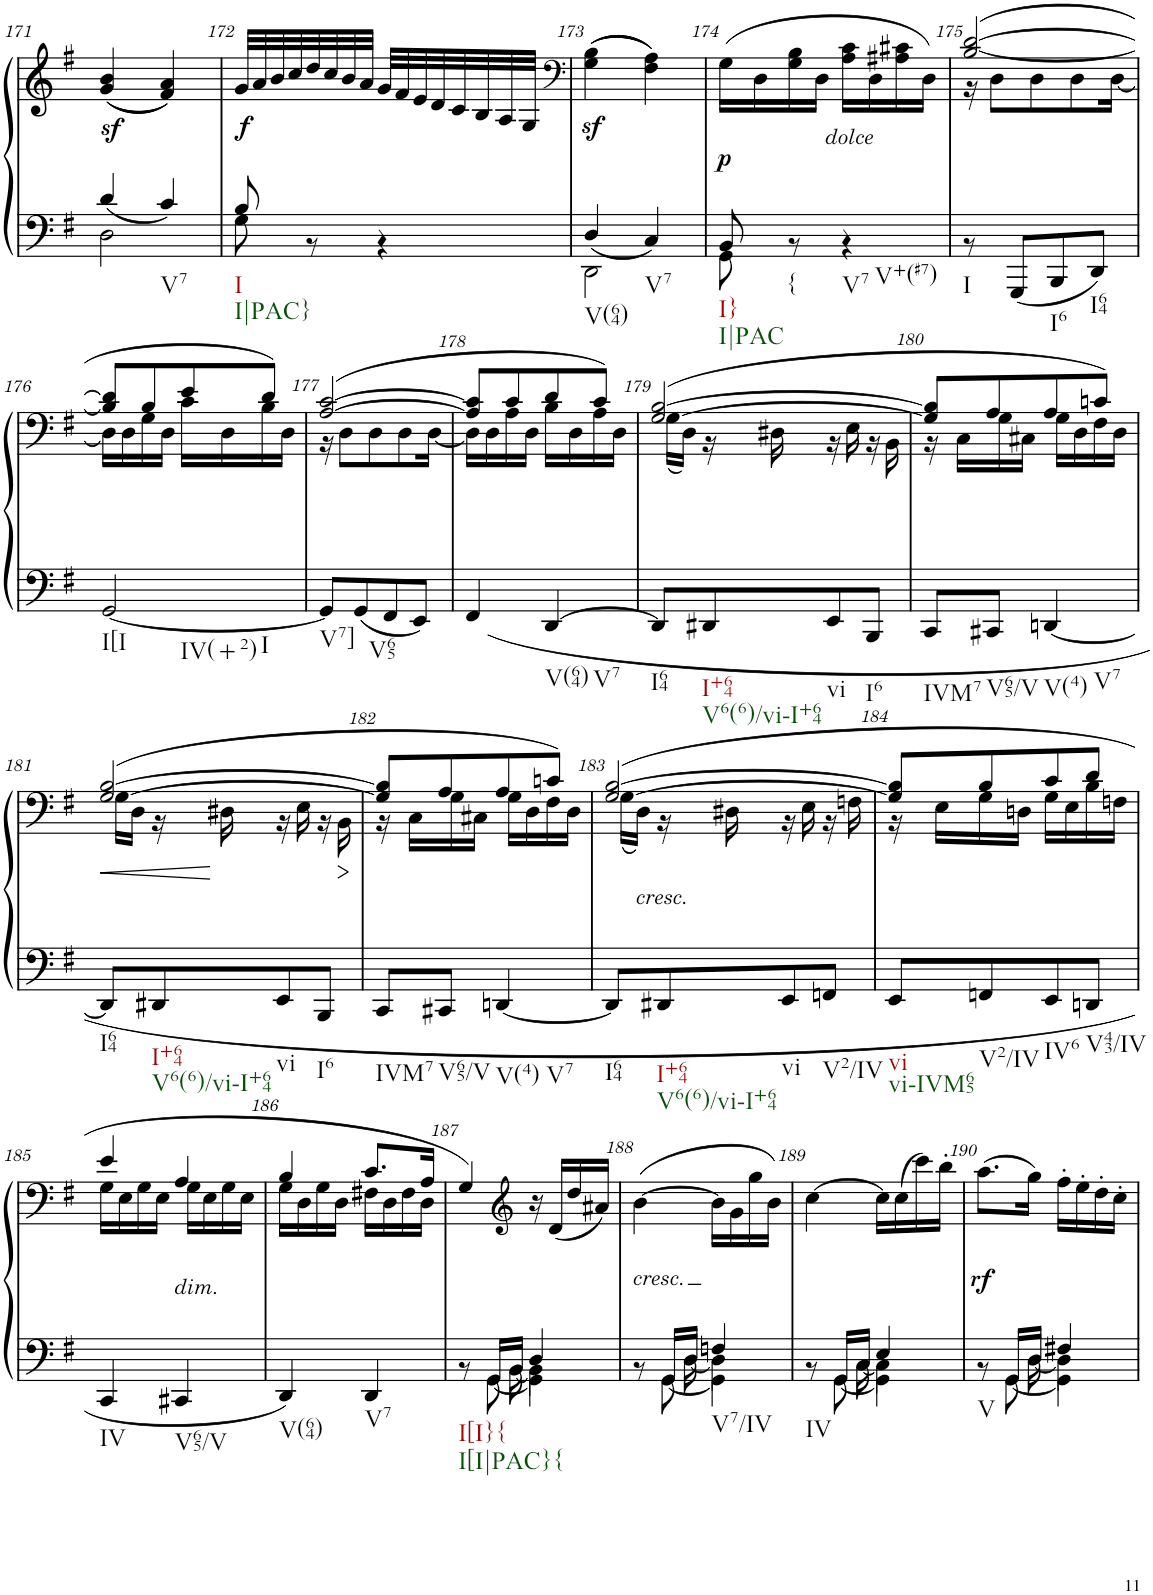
**kern	**kern	**dynam
*part1	*part1	*part1
*staff2	*staff1	*staff1/2
*I"Piano	*	*
*I'Pno	*	*
!!LO:PB:g=z
*clefG2	*clefG2	*
*k[f#]	*k[f#]	*
*G:	*G:	*
*M2/4	*M2/4	*
=171	=171	=171
*^	*	*
*	*^	*	*
!LO:TX:b:t=V7	!	!	!	!
2ryy	4d/	2D\	((4g/z< 4b/z<	.
.	4c/	.	4f#/ 4a/))	.
*	*v	*v	*	*
=172	=172	=172	=172
!LO:TX:b:t=I	!	!	!
!LO:TX:b:t=I|PAC}	!	!	!
!	!	!	!LO:DY:b
8B/	8G\	32g/LLL	f
.	.	32a/	.
.	.	32b/	.
.	.	32cc/	.
8ryy	8r	32dd/	.
.	.	32cc/	.
.	.	32b/	.
.	.	32a/JJJ	.
4ryy	4r	32g/LLL	.
.	.	32f#/	.
.	.	32e/	.
.	.	32d/	.
.	.	32c/	.
.	.	32B/	.
.	.	32A/	.
.	.	32G/JJJ	.
*v	*v	*	*
=173	=173	=173
*	*clefF4	*
*^	*	*
*	*^	*	*
!LO:TX:b:t=V(64)	!	!	!	!
!LO:TX:b:t=V7	!	!	!	!
2ryy	4D/	2DD\	((4G\z< 4B\z<	.
.	4C/	.	4F#\ 4A\))	.
*	*v	*v	*	*
=174	=174	=174	=174
!LO:TX:b:t=I}	!	!	!
!LO:TX:b:t=I|PAC	!	!	!
!	!	!	!LO:DY:b
8BB/	8GG\	(16G\LL	p
.	.	16D\	.
!LO:TX:b:t={	!	!	!
8ryy	8r	16G\ 16B\	.
.	.	16D\JJ	.
!LO:TX:b:t=V7	!	!	!
!LO:TX:b:t=V+(#7)	!	!	!
4ryy	4r	16A\ 16c\LL	.
!	!	!	!LO:DY:b
.	.	16D\	other-dynamics
.	.	16A#X\ 16c#X\	.
.	.	16D\JJ)	.
=175	=175	=175	=175
*	*	*^	*
!LO:TX:b:t=I	!	!	!	!
!LO:TX:b:t=I6	!	!	!	!
!LO:TX:b:t=I64	!	!	!	!
2ryy	8r	([<2B/ [2d/	16r	.
.	.	.	8D\L	.
.	8GGG/L	.	.	.
.	.	.	8D\	.
.	8BBB/	.	.	.
.	.	.	8D\	.
.	8DD/J	.	.	.
.	.	.	[16D\Jk	.
!!LO:LB:g=z	!!
=176	=176	=176	=176	=176
!LO:TX:b:t=I[I	!	!	!	!
!LO:TX:b:t=IV(+2)	!	!	!	!
!LO:TX:b:t=I	!	!	!	!
2ryy	[<2GG/	8B/] 8d/]L	16D\LL]	.
.	.	.	16D\	.
.	.	8B/	16G\	.
.	.	.	16D\JJ	.
.	.	8e/	16c\LL	.
.	.	.	16D\	.
.	.	8d/J)	16B\	.
.	.	.	16D\JJ	.
=177	=177	=177	=177	=177
!LO:TX:b:t=V7]	!	!	!	!
!LO:TX:b:t=V65	!	!	!	!
2ryy	8GG/L]	([2A/ [2c/	16r	.
.	.	.	8D\L	.
.	8GG/	.	.	.
.	.	.	8D\	.
.	8FF#/	.	.	.
.	.	.	8D\	.
.	8EE/J	.	.	.
.	.	.	[16D\Jk	.
=178	=178	=178	=178	=178
!LO:TX:b:t=V(64)	!	!	!	!
!LO:TX:b:t=V7	!	!	!	!
2ryy	4FF#/	8A/] 8c/]L	16D\LL]	.
.	.	.	16D\	.
.	.	8c/	16A\	.
.	.	.	16D\JJ	.
.	[4DD/	8d/	16B\LL	.
.	.	.	16D\	.
.	.	8c/J)	16A\	.
.	.	.	16D\JJ	.
=179	=179	=179	=179	=179
!LO:TX:b:t=I64	!	!	!	!
!LO:TX:b:t=I+64	!	!	!	!
!LO:TX:b:t=V6(6)/vi-I+64	!	!	!	!
!LO:TX:b:t=vi	!	!	!	!
!LO:TX:b:t=I6	!	!	!	!
2ryy	8DD/L]	([2G/ [2B/	(16G\LL	.
.	.	.	16D\JJ)	.
.	8DD#X/	.	16r	.
.	.	.	16D#X\	.
.	8EE/	.	16r	.
.	.	.	16E\	.
.	8BBB/J	.	16r	.
.	.	.	16BB\	.
=180	=180	=180	=180	=180
!LO:TX:b:t=IVM7	!	!	!	!
!LO:TX:b:t=V65/V	!	!	!	!
!LO:TX:b:t=V(4)	!	!	!	!
!LO:TX:b:t=V7	!	!	!	!
2ryy	8CC/L	8G/] 8B/]L	16r	.
.	.	.	16C\LL	.
.	8CC#X/J	8A/	16G\	.
.	.	.	16C#X\JJ	.
.	[<4DDn/	8A/	16G\LL	.
.	.	.	16D\	.
.	.	8cn/J)	16F#\	.
.	.	.	16D\JJ	.
!!LO:LB:g=z	!!
=181	=181	=181	=181	=181
!LO:TX:b:t=I64	!	!	!	!
!LO:TX:b:t=I+64	!	!	!	!
!LO:TX:b:t=V6(6)/vi-I+64	!	!	!	!
!LO:TX:b:t=vi	!	!	!	!
!LO:TX:b:t=I6	!	!	!	!
!	!	!	!	!LO:HP:b
2ryy	8DD/L]	([2G/ [2B/	16G\LL	<
.	.	.	16D\JJ	.
.	8DD#X/	.	16r	.
.	.	.	16D#X\	.
.	8EE/	.	16r	.
.	.	.	16E\	.
.	8BBB/J	.	16r	.
.	.	.	16BB\	[
=182	=182	=182	=182	=182
!LO:TX:b:t=IVM7	!	!	!	!
!LO:TX:b:t=V65/V	!	!	!	!
!LO:TX:b:t=V(4)	!	!	!	!
!LO:TX:b:t=V7	!	!	!	!
2ryy	8CC/L	8G/] 8B/]L	16r	.
.	.	.	16C\LL	.
.	8CC#X/J	8A/	16G\	.
.	.	.	16C#X\JJ	.
.	[<4DDn/	8A/	16G\LL	.
.	.	.	16D\	.
.	.	8cn/J)	16F#\	.
.	.	.	16D\JJ	.
=183	=183	=183	=183	=183
!LO:TX:b:t=I64	!	!	!	!
!LO:TX:b:t=I+64	!	!	!	!
!LO:TX:b:t=V6(6)/vi-I+64	!	!	!	!
!LO:TX:b:t=vi	!	!	!	!
!LO:TX:b:t=V2/IV	!	!	!	!
2ryy	8DD/L]	([2G/ [2B/	(16G\LL	.
!	!	!	!LO:TX:b:i:t=cresc.	!
.	.	.	16D\JJ)	.
.	8DD#X/	.	16r	.
.	.	.	16D#X\	.
.	8EE/	.	16r	.
.	.	.	16E\	.
.	8FFn/J	.	16r	.
.	.	.	16Fn\	.
=184	=184	=184	=184	=184
!LO:TX:b:t=vi	!	!	!	!
!LO:TX:b:t=vi-IVM65	!	!	!	!
!LO:TX:b:t=V2/IV	!	!	!	!
!LO:TX:b:t=IV6	!	!	!	!
!LO:TX:b:t=V43/IV	!	!	!	!
2ryy	8EE/L	8G/] 8B/]L	16r	.
.	.	.	16E\LL	.
.	8FFn/	8B/	16G\	.
.	.	.	16Dn\JJ	.
.	8EE/	8c/	16G\LL	.
.	.	.	16E\	.
.	8DDn/J	8d/J	16B\	.
.	.	.	16Fn\JJ	.
!!LO:LB:g=z	!!
=185	=185	=185	=185	=185
!LO:TX:b:t=IV	!	!	!	!
!LO:TX:b:t=V65/V	!	!	!	!
2ryy	4CC/	4e/	16G\LL	.
.	.	.	16E\	.
.	.	.	16G\	.
.	.	.	16E\JJ	.
!	!	!LO:TX:b:i:t=dim.	!	!
.	4CC#X/	4A/	16G\LL	.
.	.	.	16E\	.
.	.	.	16G\	.
.	.	.	16E\JJ	.
=186	=186	=186	=186	=186
!LO:TX:b:t=V(64)	!	!	!	!
!LO:TX:b:t=V7	!	!	!	!
2ryy	4DD/	4B/	16G\LL	.
.	.	.	16D\	.
.	.	.	16G\	.
.	.	.	16D\JJ	.
.	4DD/	8.c/L	16F#X\LL	.
.	.	.	16D\	.
.	.	.	16F#\	.
.	.	16A/Jk	16D\JJ	.
=187	=187	=187	=187	=187
*^	*^	*	*	*
!LO:TX:b:t=I[I}{	!	!	!	!	!	!
!LO:TX:b:t=I[I|PAC}{	!	!	!	!	!	!
*	*	*	*	*v	*v	*
2ryy	8r	8ryy	8.ryy	4G/)	.
.	16GG/LL	[8GG\	.	.	.
.	16BB/JJ	.	[16BB\	.	.
*	*	*	*	*clefG2	*
.	4D/	4GG\]	4BB\]	16r	.
.	.	.	.	(16d/LL	.
.	.	.	.	16dd/	.
.	.	.	.	16a#X/JJ)	.
=188	=188	=188	=188	=188	=188
!	!	!	!	!LO:TX:b:i:t=cresc.	!
!LO:TX:b:t=V7/IV	!	!	!	!	!
2ryy	8r	8ryy	8.ryy	([4b\	.
.	16GG/LL	[8GG\	.	.	.
.	16D/JJ	.	[16D\	.	.
.	4Fn/	4GG\]	4D\]	16b\LL]	.
.	.	.	.	16g\	.
.	.	.	.	16gg\	.
.	.	.	.	16b\JJ)	.
=189	=189	=189	=189	=189	=189
!LO:TX:b:t=IV	!	!	!	!	!
2ryy	8r	8ryy	8.ryy	[4cc\	.
.	16GG/LL	[8GG\	.	.	.
.	16C/JJ	.	[16C\	.	.
.	4E/	4GG\]	4C\]	16cc\LL]	.
.	.	.	.	(16cc\	.
.	.	.	.	16ccc\)	.
.	.	.	.	16bb'\JJ	.
=190	=190	=190	=190	=190	=190
!LO:TX:b:t=V	!	!	!	!	!
!	!	!	!	!	!LO:DY:b
2ryy	8r	8ryy	8.ryy	(8.aa\L	rf
.	16GG/LL	[8GG\	.	.	.
.	16D/JJ	.	[16D\	16gg\Jk)	.
.	4F#X/	4GG\]	4D\]	16ff#'\LL	.
.	.	.	.	16ee'\	.
.	.	.	.	16dd'\	.
.	.	.	.	16cc'\JJ	.
*v	*v	*v	*v	*	*
=	=	=
*-	*-	*-
